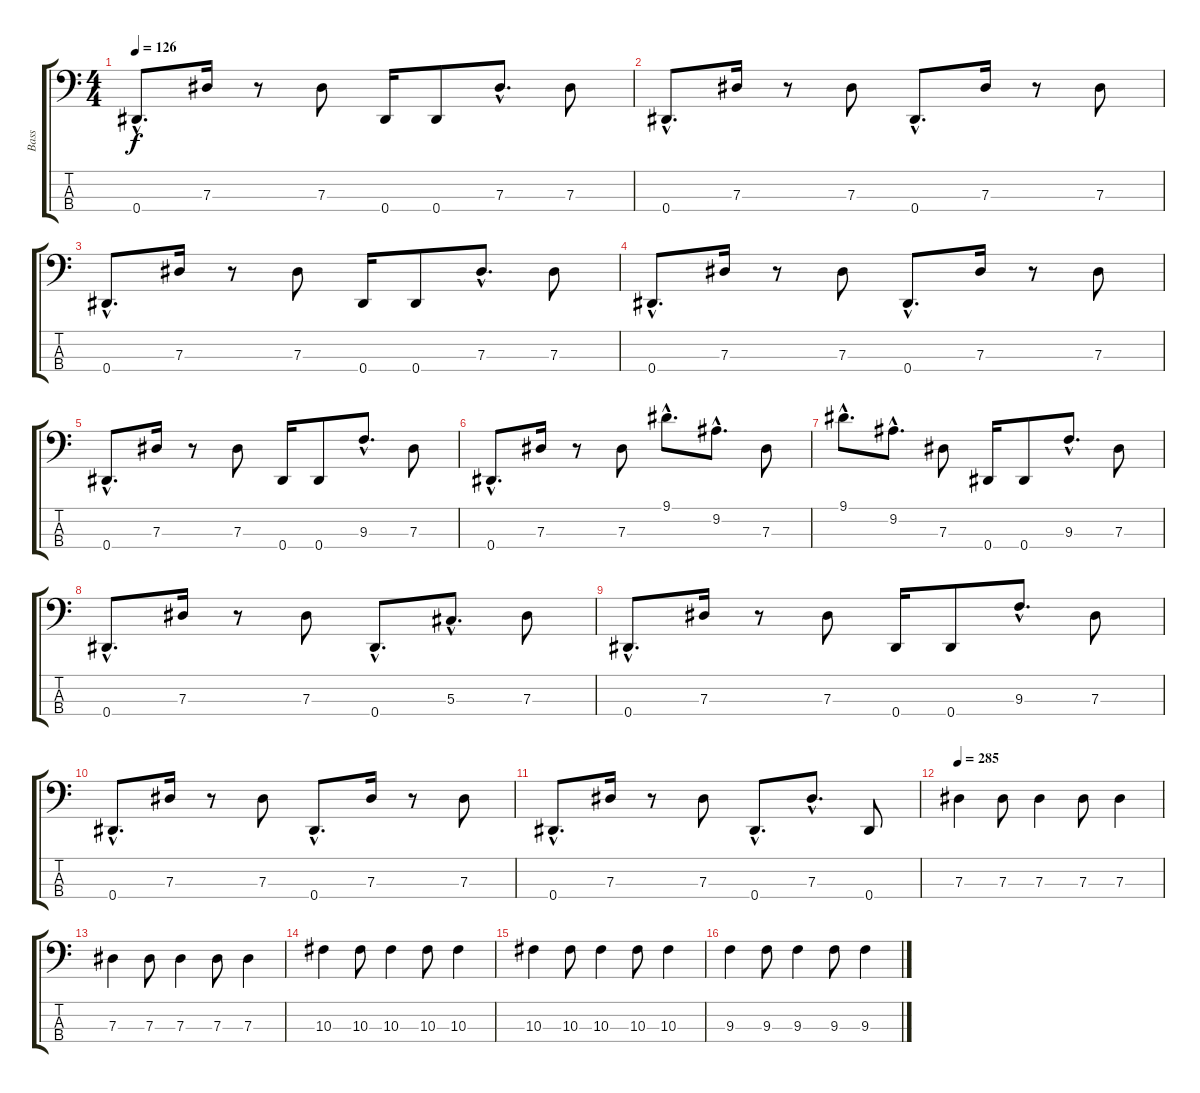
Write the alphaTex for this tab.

\track ("Bass" "Bass") {instrument electricbassfinger}
\staff {score tabs}
\tuning (Gb2 Db2 Ab1 Eb1) {hide}
\ts (4 4)
\tempo 126
\clef f4
\ks c
0.4{hac}.8{d dy f} 7.3.16 r.8 7.3.8 0.4.16 0.4.8 7.3{hac}.8{d} 7.3.8 |
0.4{hac}.8{d} 7.3.16 r.8 7.3.8 0.4{hac}.8{d} 7.3.16 r.8 7.3.8 |
0.4{hac}.8{d} 7.3.16 r.8 7.3.8 0.4.16 0.4.8 7.3{hac}.8{d} 7.3.8 |
0.4{hac}.8{d} 7.3.16 r.8 7.3.8 0.4{hac}.8{d} 7.3.16 r.8 7.3.8 |
0.4{hac}.8{d} 7.3.16 r.8 7.3.8 0.4.16 0.4.8 9.3{hac}.8{d} 7.3.8 |
0.4{hac}.8{d} 7.3.16 r.8 7.3.8 9.1{hac}.8{d} 9.2{hac}.8{d} 7.3.8 |
9.1{hac}.8{d} 9.2{hac}.8{d} 7.3.8 0.4.16 0.4.8 9.3{hac}.8{d} 7.3.8 |
0.4{hac}.8{d} 7.3.16 r.8 7.3.8 0.4{hac}.8{d} 5.3{hac}.8{d} 7.3.8 |
0.4{hac}.8{d} 7.3.16 r.8 7.3.8 0.4.16 0.4.8 9.3{hac}.8{d} 7.3.8 |
0.4{hac}.8{d} 7.3.16 r.8 7.3.8 0.4{hac}.8{d} 7.3.16 r.8 7.3.8 |
0.4{hac}.8{d} 7.3.16 r.8 7.3.8 0.4{hac}.8{d} 7.3{hac}.8{d} 0.4.8 |
\tempo 285
7.3.4 7.3.8 7.3.4 7.3.8 7.3.4 |
7.3.4 7.3.8 7.3.4 7.3.8 7.3.4 |
10.3.4 10.3.8 10.3.4 10.3.8 10.3.4 |
10.3.4 10.3.8 10.3.4 10.3.8 10.3.4 |
9.3.4 9.3.8 9.3.4 9.3.8 9.3.4
